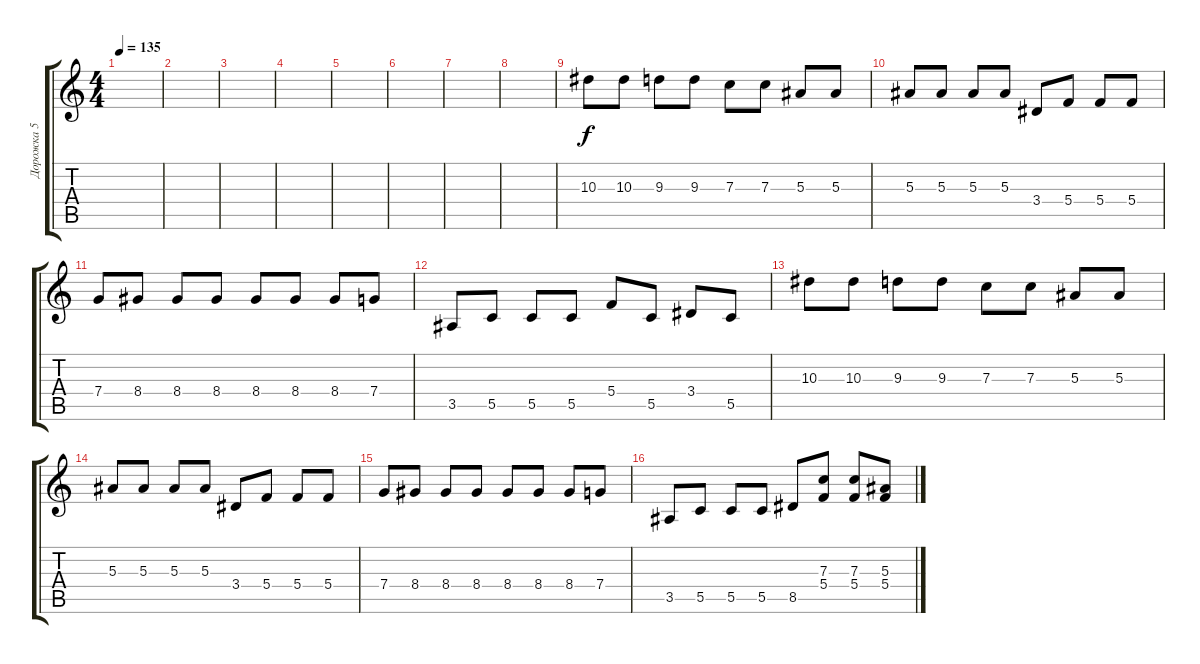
\track ("Дорожка 5" "Дорожка 5") {instrument distortionguitar}
\staff {score tabs}
\tuning (D4 A3 F3 C3 G2 C2) {hide}
\ts (4 4)
\tempo 135
\clef g2
\ks c
|
|
|
|
|
|
|
|
10.3.8{volume 16 instrument overdrivenguitar} 10.3.8 9.3.8 9.3.8 7.3.8 7.3.8 5.3.8 5.3.8 |
5.3.8 5.3.8 5.3.8 5.3.8 3.4.8 5.4.8 5.4.8 5.4.8 |
7.4.8 8.4.8 8.4.8 8.4.8 8.4.8 8.4.8 8.4.8 7.4.8 |
3.5.8 5.5.8 5.5.8 5.5.8 5.4.8 5.5.8 3.4.8 5.5.8 |
10.3.8{instrument overdrivenguitar} 10.3.8 9.3.8 9.3.8 7.3.8 7.3.8 5.3.8 5.3.8 |
5.3.8 5.3.8 5.3.8 5.3.8 3.4.8 5.4.8 5.4.8 5.4.8 |
7.4.8 8.4.8 8.4.8 8.4.8 8.4.8 8.4.8 8.4.8 7.4.8 |
3.5.8 5.5.8 5.5.8 5.5.8 8.5.8 (7.3 5.4).8 (7.3 5.4).8 (5.3 5.4).8
